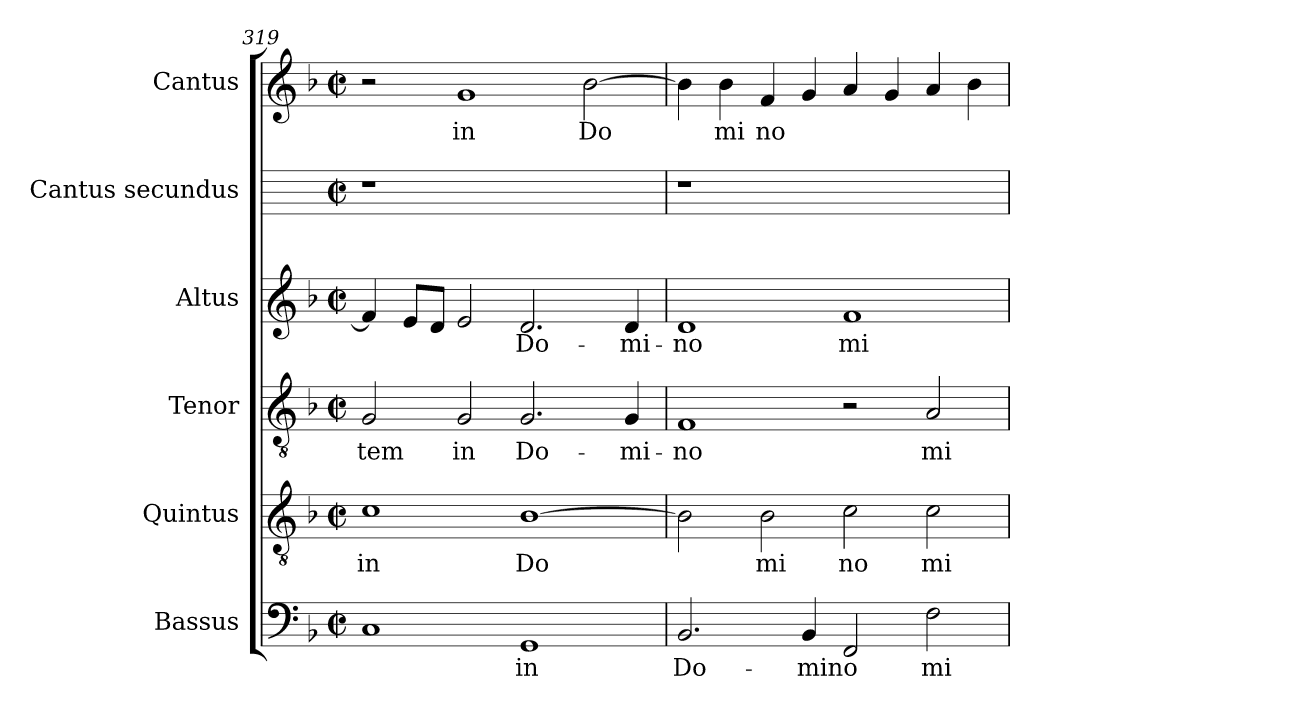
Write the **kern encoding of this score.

**kern	**text	**kern	**text	**kern	**text	**kern	**text	**kern	**kern	**text
*part6	*part6	*part5	*part5	*part4	*part4	*part3	*part3	*part2	*part1	*part1
*staff6	*staff6	*staff5	*staff5	*staff4	*staff4	*staff3	*staff3	*staff2	*staff1	*staff1
*I"Bassus	*	*I"Quintus	*	*I"Tenor	*	*I"Altus	*	*I"Cantus  secundus	*I"Cantus	*
*I'B	*	*I'Q	*	*I'T	*	*I'A	*	*	*I'C	*
*clefF4	*	*clefGv2	*	*clefGv2	*	*clefG2	*	*	*clefG2	*
*k[b-]	*	*k[b-]	*	*k[b-]	*	*k[b-]	*	*k[]	*k[b-]	*
*F:	*	*F:	*	*F:	*	*F:	*	*C:	*F:	*
*M2/2	*	*M2/2	*	*M2/2	*	*M2/2	*	*M2/2	*M2/2	*
*met(c|)	*	*met(c|)	*	*met(c|)	*	*met(c|)	*	*met(c|)	*met(c|)	*
=319	=319	=319	=319	=319	=319	=319	=319	=319	=319	=319
!	!LO:LY:b:cj	!	!LO:LY:b:cj	!	!LO:LY:b:cj	!	!LO:LY:b:cj	!	!	!
1C	.	1c	in	2G/	-tem	4f/]	.	1r	2r	.
!	!	!	!	!	!	!	!LO:LY:b:cj	!	!	!
.	.	.	.	.	.	8e/L	.	.	.	.
!	!	!	!	!	!	!	!LO:LY:b:cj	!	!	!
.	.	.	.	.	.	8d/J	.	.	.	.
!	!	!	!	!	!LO:LY:b:cj	!	!LO:LY:b:cj	!	!	!LO:LY:b:cj
.	.	.	.	2G/	in	2e/	.	.	1g	in
!	!LO:LY:b:cj	!	!LO:LY:b:cj	!	!LO:LY:b:cj	!	!LO:LY:b:cj	!	!	!
1GG	in	[>1B-	Do	2.G/	Do-	2.d/	Do-	1ryy	.	.
!	!	!	!	!	!	!	!	!	!	!LO:LY:b:cj
.	.	.	.	.	.	.	.	.	[>2b-\	Do
!	!	!	!	!	!LO:LY:b:cj	!	!LO:LY:b:cj	!	!	!
.	.	.	.	4G/	-mi-	4d/	-mi-	.	.	.
=320	=320	=320	=320	=320	=320	=320	=320	=320	=320	=320
!	!LO:LY:b:cj	!	!LO:LY:b:cj	!	!LO:LY:b:cj	!	!LO:LY:b:cj	!	!	!LO:LY:b:cj
2.BB-/	Do-	2B-\]	.	1F	-no	1d	-no	1r	4b-\]	.
!	!	!	!	!	!	!	!	!	!	!LO:LY:b:cj
.	.	.	.	.	.	.	.	.	4b-\	mi
!	!	!	!LO:LY:b:cj	!	!	!	!	!	!	!LO:LY:b:cj
.	.	2B-\	mi	.	.	.	.	.	4f/	no
!	!LO:LY:b:cj	!	!	!	!	!	!	!	!	!LO:LY:b:cj
4BB-/	-mino	.	.	.	.	.	.	.	4g/	.
!	!LO:LY:b:cj	!	!LO:LY:b:cj	!	!	!	!LO:LY:b:cj	!	!	!LO:LY:b:cj
2FF/	.	2c\	no	2r	.	1f	mi-	1ryy	4a/	.
!	!	!	!	!	!	!	!	!	!	!LO:LY:b:cj
.	.	.	.	.	.	.	.	.	4g/	.
!	!LO:LY:b:cj	!	!LO:LY:b:cj	!	!LO:LY:b:cj	!	!	!	!	!LO:LY:b:cj
2F\	mi-	2c\	mi	2A/	mi-	.	.	.	4a/	.
!	!	!	!	!	!	!	!	!	!	!LO:LY:b:cj
.	.	.	.	.	.	.	.	.	4b-\	.
=	=	=	=	=	=	=	=	=	=	=
*-	*-	*-	*-	*-	*-	*-	*-	*-	*-	*-
